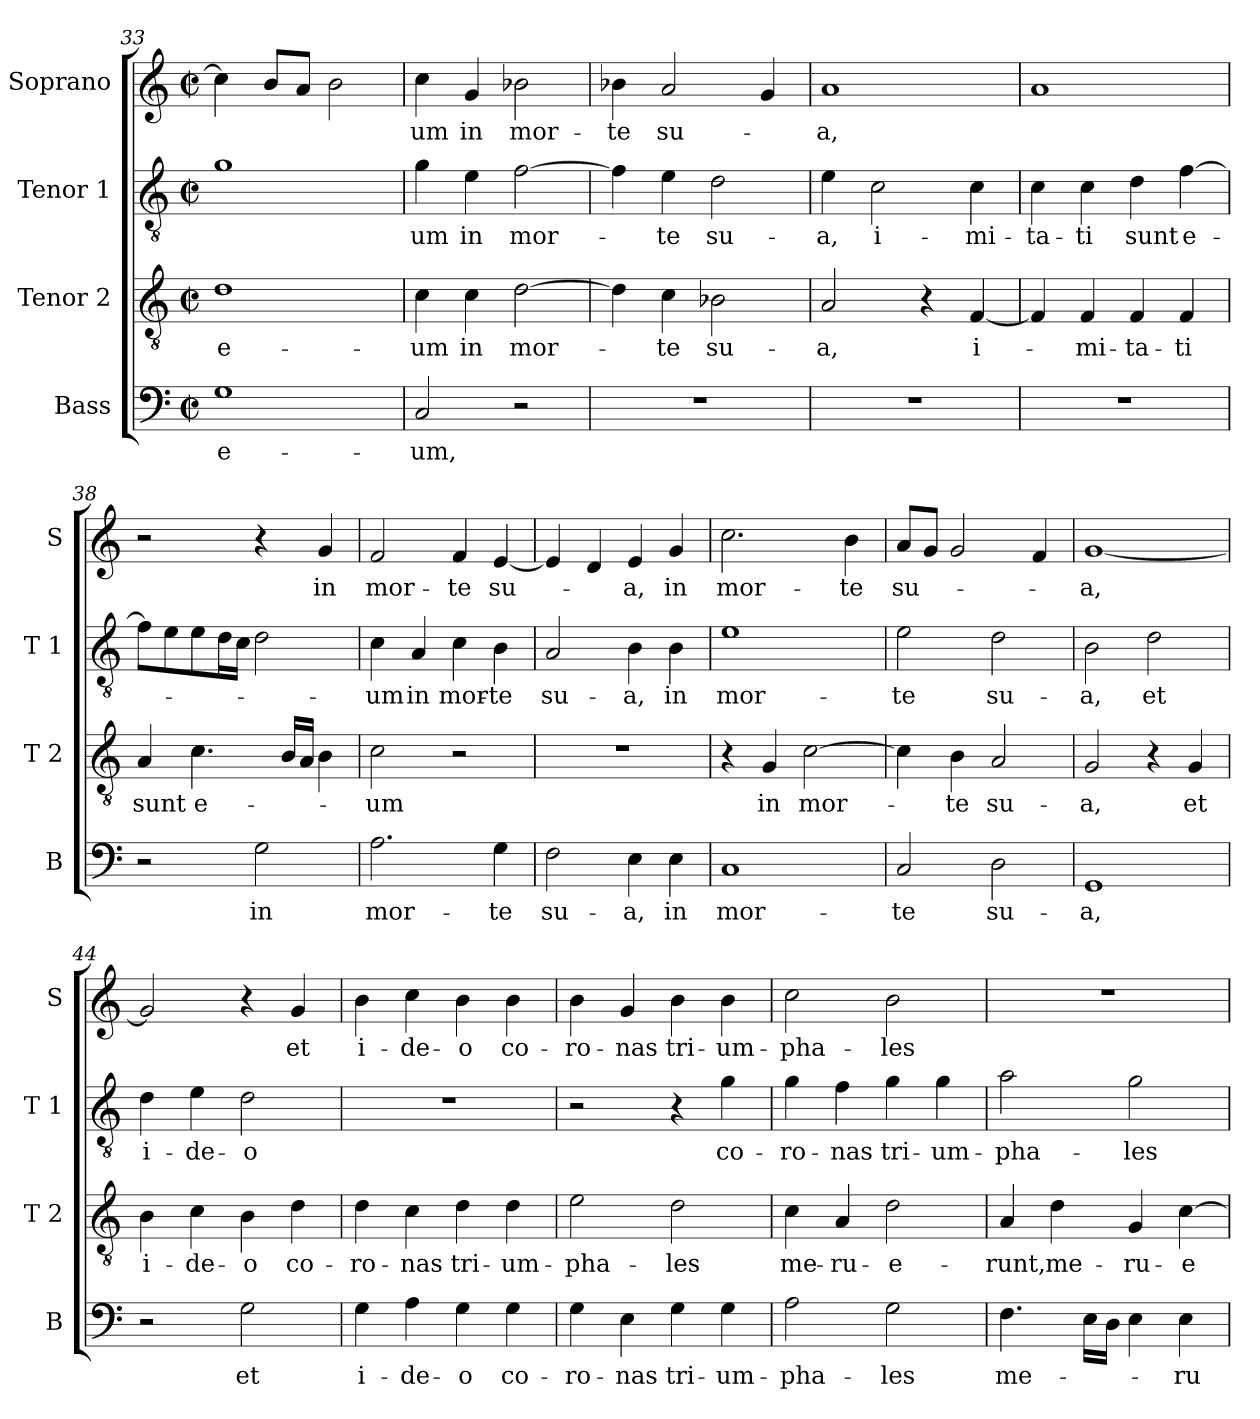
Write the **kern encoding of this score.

**kern	**text	**kern	**text	**kern	**text	**kern	**text
*part4	*part4	*part3	*part3	*part2	*part2	*part1	*part1
*staff4	*staff4	*staff3	*staff3	*staff2	*staff2	*staff1	*staff1
*I"Bass	*	*I"Tenor 2	*	*I"Tenor 1	*	*I"Soprano	*
*I'B	*	*I'T 2	*	*I'T 1	*	*I'S	*
*clefF4	*	*clefGv2	*	*clefGv2	*	*clefG2	*
*k[]	*	*k[]	*	*k[]	*	*k[]	*
*C:	*	*C:	*	*C:	*	*C:	*
*M2/2	*	*M2/2	*	*M2/2	*	*M2/2	*
*met(c|)	*	*met(c|)	*	*met(c|)	*	*met(c|)	*
=33	=33	=33	=33	=33	=33	=33	=33
!	!LO:LY:b	!	!LO:LY:b	!	!	!	!
1G	e-	1d	e-	1g	.	4cc\]	.
.	.	.	.	.	.	8b/L	.
.	.	.	.	.	.	8a/J	.
.	.	.	.	.	.	2b\	.
=34	=34	=34	=34	=34	=34	=34	=34
!	!LO:LY:b	!	!LO:LY:b	!	!LO:LY:b	!	!LO:LY:b
2C/	-um,	4c\	-um	4g\	-um	4cc\	-um
!	!	!	!LO:LY:b	!	!LO:LY:b	!	!LO:LY:b
.	.	4c\	in	4e\	in	4g/	in
!	!	!	!LO:LY:b	!	!LO:LY:b	!	!LO:LY:b
2r	.	[2d\	mor-	[2f\	mor-	2b-X\	mor-
=35	=35	=35	=35	=35	=35	=35	=35
!	!	!	!	!	!	!	!LO:LY:b
1r	.	4d\]	.	4f\]	.	4b-X\	-te
!	!	!	!LO:LY:b	!	!LO:LY:b	!	!LO:LY:b
.	.	4c\	-te	4e\	-te	2a/	su-
!	!	!	!LO:LY:b	!	!LO:LY:b	!	!
.	.	2B-X\	su-	2d\	su-	.	.
.	.	.	.	.	.	4g/	.
=36	=36	=36	=36	=36	=36	=36	=36
!	!	!	!LO:LY:b	!	!LO:LY:b	!	!LO:LY:b
1r	.	2A/	-a,	4e\	-a,	1a	-a,
!	!	!	!	!	!LO:LY:b	!	!
.	.	.	.	2c\	i-	.	.
.	.	4r	.	.	.	.	.
!	!	!	!LO:LY:b	!	!LO:LY:b	!	!
.	.	[4F/	i-	4c\	-mi-	.	.
!!LO:PB:g=z
=37	=37	=37	=37	=37	=37	=37	=37
!	!	!	!	!	!LO:LY:b	!	!
1r	.	4F/]	.	4c\	-ta-	1a	.
!	!	!	!LO:LY:b	!	!LO:LY:b	!	!
.	.	4F/	-mi-	4c\	-ti	.	.
!	!	!	!LO:LY:b	!	!LO:LY:b	!	!
.	.	4F/	-ta-	4d\	sunt	.	.
!	!	!	!LO:LY:b	!	!LO:LY:b	!	!
.	.	4F/	-ti	[4f\	e-	.	.
=38	=38	=38	=38	=38	=38	=38	=38
!	!	!	!LO:LY:b	!	!	!	!
2r	.	4A/	sunt	8f\L]	.	2r	.
.	.	.	.	8e\	.	.	.
!	!	!	!LO:LY:b	!	!	!	!
.	.	4.c\	e-	8e\	.	.	.
.	.	.	.	16d\L	.	.	.
.	.	.	.	16c\JJ	.	.	.
!	!LO:LY:b	!	!	!	!	!	!
2G\	in	.	.	2d\	.	4r	.
.	.	16B/LL	.	.	.	.	.
.	.	16A/JJ	.	.	.	.	.
!	!	!	!	!	!	!	!LO:LY:b
.	.	4B\	.	.	.	4g/	in
=39	=39	=39	=39	=39	=39	=39	=39
!	!LO:LY:b	!	!LO:LY:b	!	!LO:LY:b	!	!LO:LY:b
2.A\	mor-	2c\	-um	4c\	-um	2f/	mor-
!	!	!	!	!	!LO:LY:b	!	!
.	.	.	.	4A/	in	.	.
!	!	!	!	!	!LO:LY:b	!	!LO:LY:b
.	.	2r	.	4c\	mor-	4f/	-te
!	!LO:LY:b	!	!	!	!LO:LY:b	!	!LO:LY:b
4G\	-te	.	.	4B\	-te	[4e/	su-
=40	=40	=40	=40	=40	=40	=40	=40
!	!LO:LY:b	!	!	!	!LO:LY:b	!	!
2F\	su-	1r	.	2A/	su-	4e/]	.
.	.	.	.	.	.	4d/	.
!	!LO:LY:b	!	!	!	!LO:LY:b	!	!LO:LY:b
4E\	-a,	.	.	4B\	-a,	4e/	-a,
!	!LO:LY:b	!	!	!	!LO:LY:b	!	!LO:LY:b
4E\	in	.	.	4B\	in	4g/	in
=41	=41	=41	=41	=41	=41	=41	=41
!	!LO:LY:b	!	!	!	!LO:LY:b	!	!LO:LY:b
1C	mor-	4r	.	1e	mor-	2.cc\	mor-
!	!	!	!LO:LY:b	!	!	!	!
.	.	4G/	in	.	.	.	.
!	!	!	!LO:LY:b	!	!	!	!
.	.	[2c\	mor-	.	.	.	.
!	!	!	!	!	!	!	!LO:LY:b
.	.	.	.	.	.	4b\	-te
=42	=42	=42	=42	=42	=42	=42	=42
!	!LO:LY:b	!	!	!	!LO:LY:b	!	!LO:LY:b
2C/	-te	4c\]	.	2e\	-te	8a/L	su-
.	.	.	.	.	.	8g/J	.
!	!	!	!LO:LY:b	!	!	!	!
.	.	4B\	-te	.	.	2g/	.
!	!LO:LY:b	!	!LO:LY:b	!	!LO:LY:b	!	!
2D\	su-	2A/	su-	2d\	su-	.	.
.	.	.	.	.	.	4f/	.
!!LO:LB:g=z
=43	=43	=43	=43	=43	=43	=43	=43
!	!LO:LY:b	!	!LO:LY:b	!	!LO:LY:b	!	!LO:LY:b
1GG	-a,	2G/	-a,	2B\	-a,	[1g	-a,
!	!	!	!	!	!LO:LY:b	!	!
.	.	4r	.	2d\	et	.	.
!	!	!	!LO:LY:b	!	!	!	!
.	.	4G/	et	.	.	.	.
=44	=44	=44	=44	=44	=44	=44	=44
!	!	!	!LO:LY:b	!	!LO:LY:b	!	!
2r	.	4B\	i-	4d\	i-	2g/]	.
!	!	!	!LO:LY:b	!	!LO:LY:b	!	!
.	.	4c\	-de-	4e\	-de-	.	.
!	!LO:LY:b	!	!LO:LY:b	!	!LO:LY:b	!	!
2G\	et	4B\	-o	2d\	-o	4r	.
!	!	!	!LO:LY:b	!	!	!	!LO:LY:b
.	.	4d\	co-	.	.	4g/	et
=45	=45	=45	=45	=45	=45	=45	=45
!	!LO:LY:b	!	!LO:LY:b	!	!	!	!LO:LY:b
4G\	i-	4d\	-ro-	1r	.	4b\	i-
!	!LO:LY:b	!	!LO:LY:b	!	!	!	!LO:LY:b
4A\	-de-	4c\	-nas	.	.	4cc\	-de-
!	!LO:LY:b	!	!LO:LY:b	!	!	!	!LO:LY:b
4G\	-o	4d\	tri-	.	.	4b\	-o
!	!LO:LY:b	!	!LO:LY:b	!	!	!	!LO:LY:b
4G\	co-	4d\	-um-	.	.	4b\	co-
=46	=46	=46	=46	=46	=46	=46	=46
!	!LO:LY:b	!	!LO:LY:b	!	!	!	!LO:LY:b
4G\	-ro-	2e\	-pha-	2r	.	4b\	-ro-
!	!LO:LY:b	!	!	!	!	!	!LO:LY:b
4E\	-nas	.	.	.	.	4g/	-nas
!	!LO:LY:b	!	!LO:LY:b	!	!	!	!LO:LY:b
4G\	tri-	2d\	-les	4r	.	4b\	tri-
!	!LO:LY:b	!	!	!	!LO:LY:b	!	!LO:LY:b
4G\	-um-	.	.	4g\	co-	4b\	-um-
=47	=47	=47	=47	=47	=47	=47	=47
!	!LO:LY:b	!	!LO:LY:b	!	!LO:LY:b	!	!LO:LY:b
2A\	-pha-	4c\	me-	4g\	-ro-	2cc\	-pha-
!	!	!	!LO:LY:b	!	!LO:LY:b	!	!
.	.	4A/	-ru-	4f\	-nas	.	.
!	!LO:LY:b	!	!LO:LY:b	!	!LO:LY:b	!	!LO:LY:b
2G\	-les	2d\	-e-	4g\	tri-	2b\	-les
!	!	!	!	!	!LO:LY:b	!	!
.	.	.	.	4g\	-um-	.	.
=48	=48	=48	=48	=48	=48	=48	=48
!	!LO:LY:b	!	!LO:LY:b	!	!LO:LY:b	!	!
4.F\	me-	4A/	-runt,	2a\	-pha-	1r	.
!	!	!	!LO:LY:b	!	!	!	!
.	.	4d\	me-	.	.	.	.
16E\LL	.	.	.	.	.	.	.
16D\JJ	.	.	.	.	.	.	.
!	!	!	!LO:LY:b	!	!LO:LY:b	!	!
4E\	.	4G/	-ru-	2g\	-les	.	.
!	!LO:LY:b	!	!LO:LY:b	!	!	!	!
4E\	-ru-	[4c\	-e-	.	.	.	.
=	=	=	=	=	=	=	=
*-	*-	*-	*-	*-	*-	*-	*-
